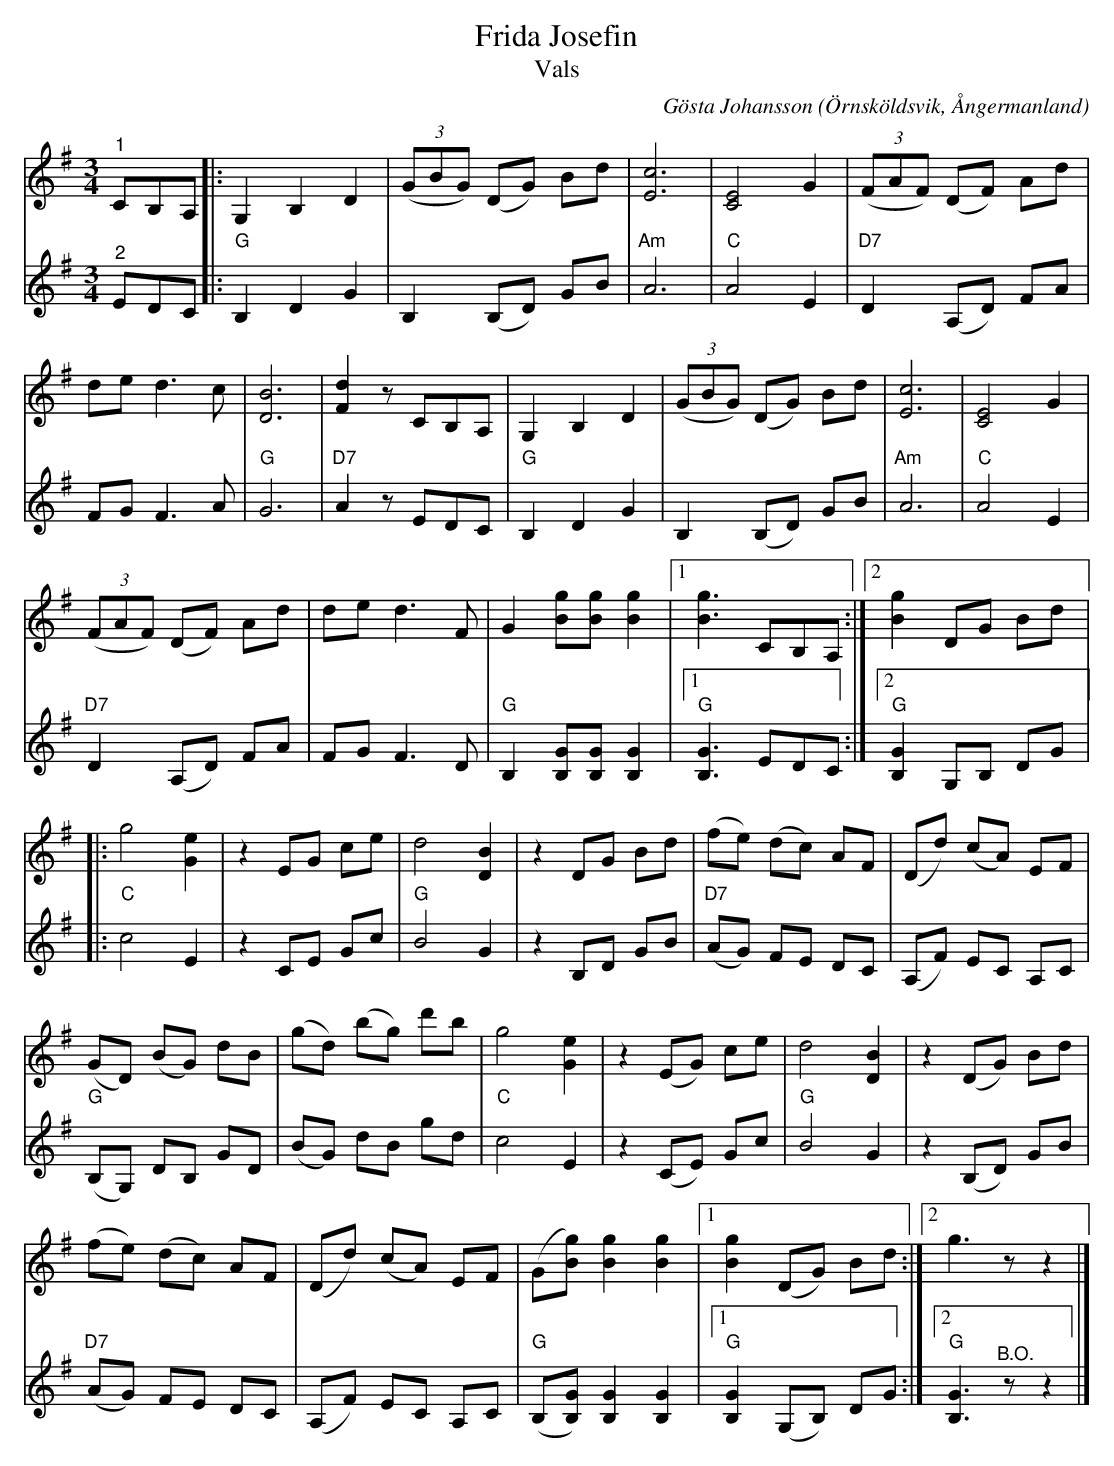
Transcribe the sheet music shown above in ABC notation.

X:1
T:Frida Josefin
T:Vals
C:Gösta Johansson
O:Örnsköldsvik, Ångermanland
L:1/8
M:3/4
K:G
V:1
"^1" CB,A, |: G,2 B,2 D2 | (3(GBG) (DG) Bd | [Ec]6 | [CE]4 G2 | (3(FAF) (DF) Ad |
de d3 c | [DB]6 | [Fd]2 z CB,A, | G,2 B,2 D2 | (3(GBG) (DG) Bd | [Ec]6 | [CE]4 G2 |
(3(FAF) (DF) Ad | de d3 F | G2 [Bg][Bg] [Bg]2 |1 [Bg]3 CB,A, :|2 [Bg]2 DG Bd |:
g4 [Ge]2 | z2 EG ce | d4 [DB]2 | z2 DG Bd | (fe) (dc) AF | (Dd) (cA) EF |
(GD) (BG) dB | (gd) (bg) d'b | g4 [Ge]2 | z2 (EG) ce | d4 [DB]2 | z2 (DG) Bd |
 (fe) (dc) AF | (Dd) (cA) EF | (G[Bg]) [Bg]2 [Bg]2 |1 [Bg]2 (DG) Bd :|2 g3 z z2 |]
V:2
"^2" EDC |:"G" B,2 D2 G2 | B,2 (B,D) GB |"Am" A6 |"C" A4 E2 |"D7" D2 (A,D) FA |
FG F3 A | "G" G6 |"D7" A2 z EDC |"G" B,2 D2 G2 | B,2 (B,D) GB |"Am" A6 |"C" A4 E2 |
"D7" D2 (A,D) FA | FG F3 D |"G" B,2 [B,G][B,G] [B,G]2 |1"G" [B,G]3 EDC :|2"G" [B,G]2 G,B, DG |:
"C" c4 E2 | z2 CE Gc |"G" B4 G2 | z2 B,D GB | "D7" (AG) FE DC | (A,F) EC A,C |
"G" (B,G,) DB, GD | (BG) dB gd | "C" c4 E2 | z2 (CE) Gc |"G" B4 G2 | z2 (B,D) GB |
"D7" (AG) FE DC | (A,F) EC A,C | "G" (B,[B,G]) [B,G]2 [B,G]2 |1"G" [B,G]2 (G,B,) DG :|2"G" [B,G]3"^B.O." z z2 |]
